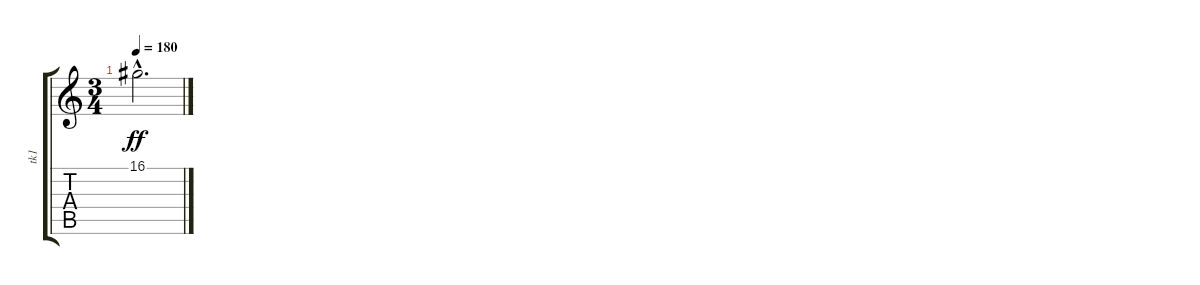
\track ("tk1" "tk1") {instrument tangoaccordion}
\staff {score tabs}
\tuning (E4 B3 G3 D3 A2 E2) {hide}
\ts (3 4)
\tempo 180
\clef g2
\ks c
16.1{hac}.2{d dy ff}
